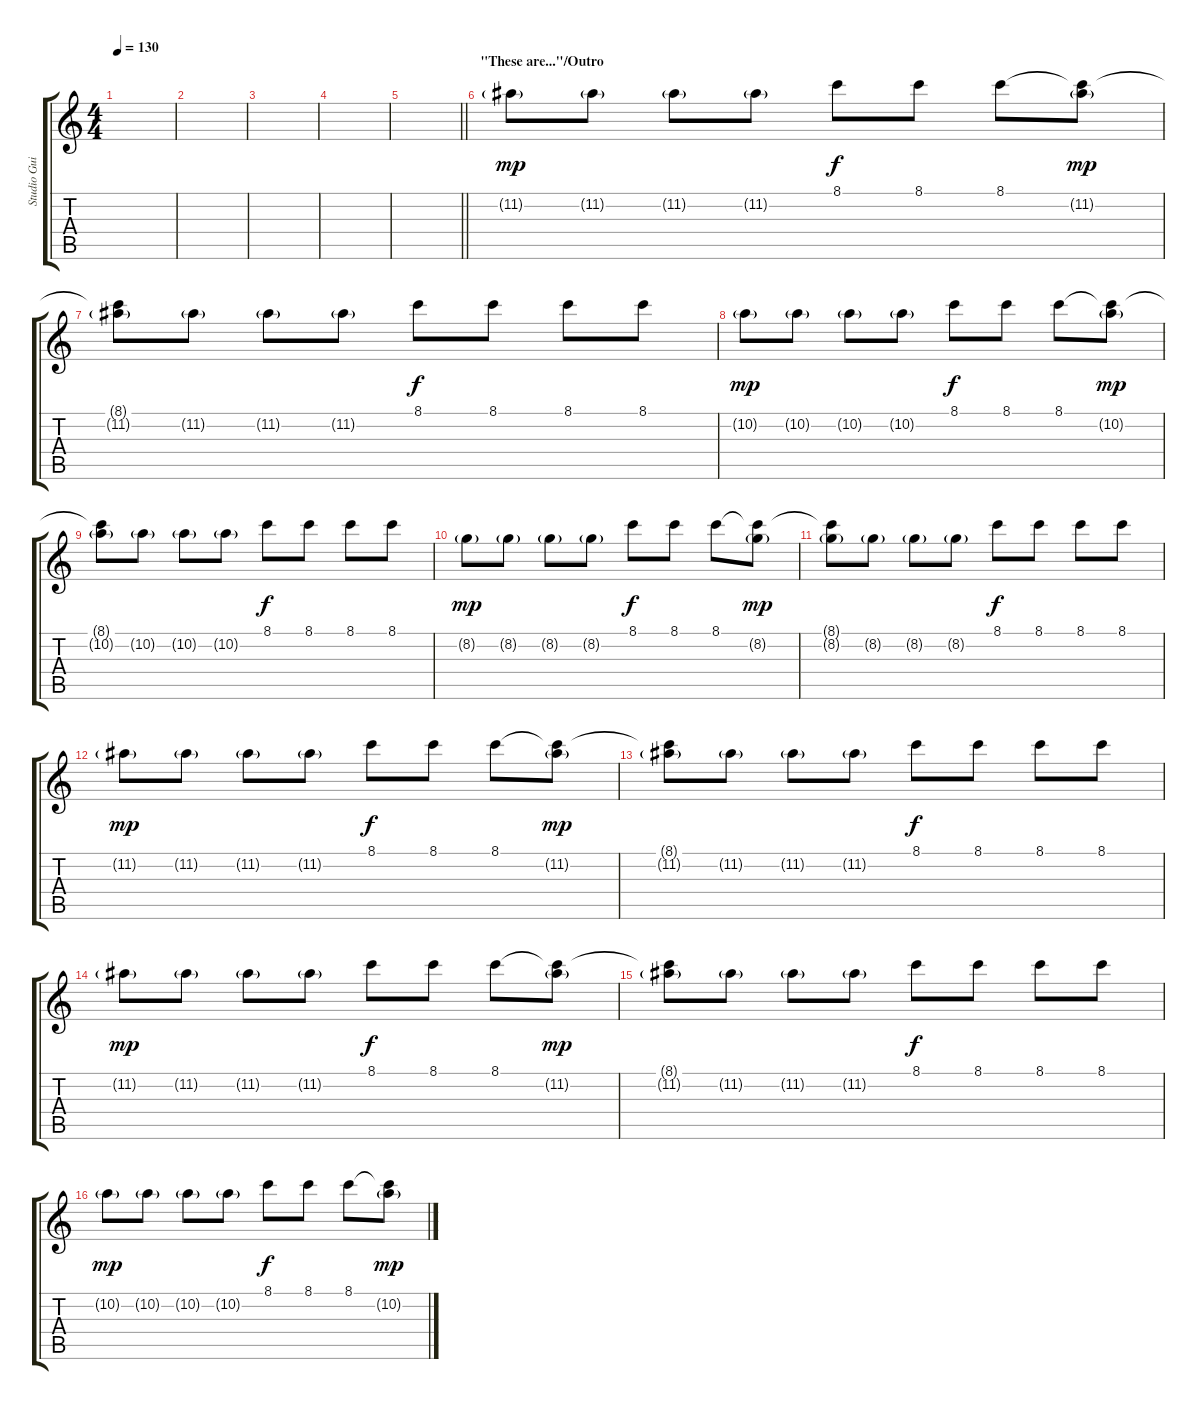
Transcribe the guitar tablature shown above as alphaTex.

\track ("Studio Guitar" "Studio Gui") {instrument overdrivenguitar}
\staff {score tabs}
\tuning (E4 B3 G3 D3 A2 E2) {hide}
\ts (4 4)
\tempo 130
\clef g2
\ks c
|
|
|
|
\barLineRight lightlight
|
\section ("" "\"These are...\"/Outro")
11.2{g}.8{dy mp} 11.2{g}.8 11.2{g}.8 11.2{g}.8 8.1.8{dy f} 8.1.8 8.1.8 (8.1{t} 11.2{g}).8{dy mp} |
(8.1{t} 11.2{g}).8 11.2{g}.8 11.2{g}.8 11.2{g}.8 8.1.8{dy f} 8.1.8 8.1.8 8.1.8 |
10.2{g}.8{dy mp} 10.2{g}.8 10.2{g}.8 10.2{g}.8 8.1.8{dy f} 8.1.8 8.1.8 (8.1{t} 10.2{g}).8{dy mp} |
(8.1{t} 10.2{g}).8 10.2{g}.8 10.2{g}.8 10.2{g}.8 8.1.8{dy f} 8.1.8 8.1.8 8.1.8 |
8.2{g}.8{dy mp} 8.2{g}.8 8.2{g}.8 8.2{g}.8 8.1.8{dy f} 8.1.8 8.1.8 (8.1{t} 8.2{g}).8{dy mp} |
(8.1{t} 8.2{g}).8 8.2{g}.8 8.2{g}.8 8.2{g}.8 8.1.8{dy f} 8.1.8 8.1.8 8.1.8 |
11.2{g}.8{dy mp} 11.2{g}.8 11.2{g}.8 11.2{g}.8 8.1.8{dy f} 8.1.8 8.1.8 (8.1{t} 11.2{g}).8{dy mp} |
(8.1{t} 11.2{g}).8 11.2{g}.8 11.2{g}.8 11.2{g}.8 8.1.8{dy f} 8.1.8 8.1.8 8.1.8 |
11.2{g}.8{dy mp} 11.2{g}.8 11.2{g}.8 11.2{g}.8 8.1.8{dy f} 8.1.8 8.1.8 (8.1{t} 11.2{g}).8{dy mp} |
(8.1{t} 11.2{g}).8 11.2{g}.8 11.2{g}.8 11.2{g}.8 8.1.8{dy f} 8.1.8 8.1.8 8.1.8 |
10.2{g}.8{dy mp} 10.2{g}.8 10.2{g}.8 10.2{g}.8 8.1.8{dy f} 8.1.8 8.1.8 (8.1{t} 10.2{g}).8{dy mp}
